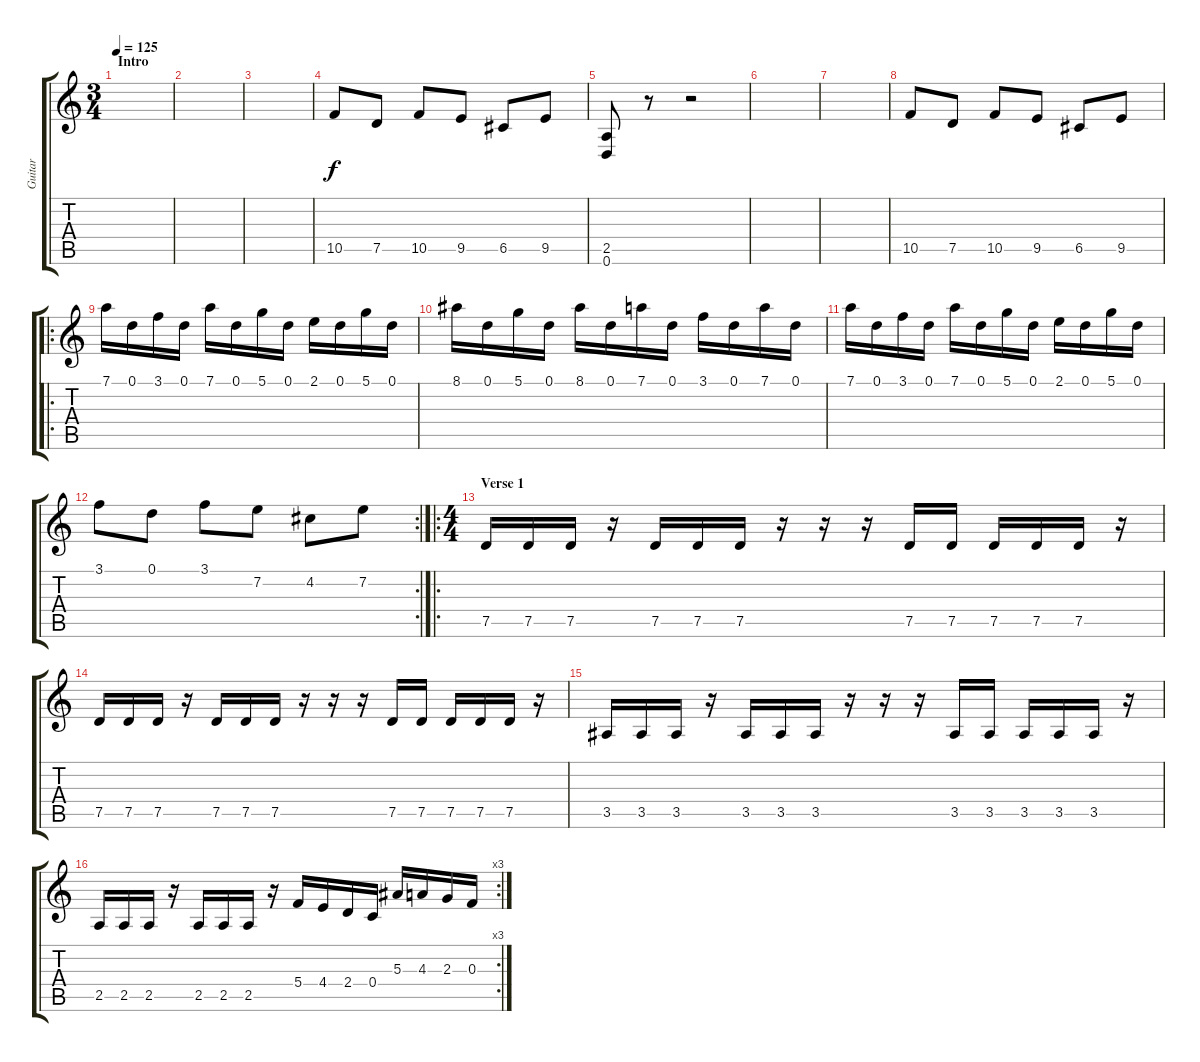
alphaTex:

\track ("Guitar" "Guitar") {instrument distortionguitar}
\staff {score tabs}
\tuning (D4 A3 F3 C3 G2 D2) {hide}
\ts (3 4)
\section ("" "Intro")
\tempo 125
\clef g2
\ks c
|
|
|
10.5.8 7.5.8 10.5.8 9.5.8 6.5.8 9.5.8 |
(2.5 0.6).8 r.8 r.2 |
|
|
10.5.8 7.5.8 10.5.8 9.5.8 6.5.8 9.5.8 |
\ro
7.1.16 0.1.16 3.1.16 0.1.16 7.1.16 0.1.16 5.1.16 0.1.16 2.1.16 0.1.16 5.1.16 0.1.16 |
8.1.16 0.1.16 5.1.16 0.1.16 8.1.16 0.1.16 7.1.16 0.1.16 3.1.16 0.1.16 7.1.16 0.1.16 |
7.1.16 0.1.16 3.1.16 0.1.16 7.1.16 0.1.16 5.1.16 0.1.16 2.1.16 0.1.16 5.1.16 0.1.16 |
\rc 2
3.1.8 0.1.8 3.1.8 7.2.8 4.2.8 7.2.8 |
\ro
\ts (4 4)
\section ("" "Verse 1")
7.5.16 7.5.16 7.5.16 r.16 7.5.16 7.5.16 7.5.16 r.16 r.16 r.16 7.5.16 7.5.16 7.5.16 7.5.16 7.5.16 r.16 |
7.5.16 7.5.16 7.5.16 r.16 7.5.16 7.5.16 7.5.16 r.16 r.16 r.16 7.5.16 7.5.16 7.5.16 7.5.16 7.5.16 r.16 |
3.5.16 3.5.16 3.5.16 r.16 3.5.16 3.5.16 3.5.16 r.16 r.16 r.16 3.5.16 3.5.16 3.5.16 3.5.16 3.5.16 r.16 |
\rc 3
2.5.16 2.5.16 2.5.16 r.16 2.5.16 2.5.16 2.5.16 r.16 5.4.16 4.4.16 2.4.16 0.4.16 5.3.16 4.3.16 2.3.16 0.3.16
